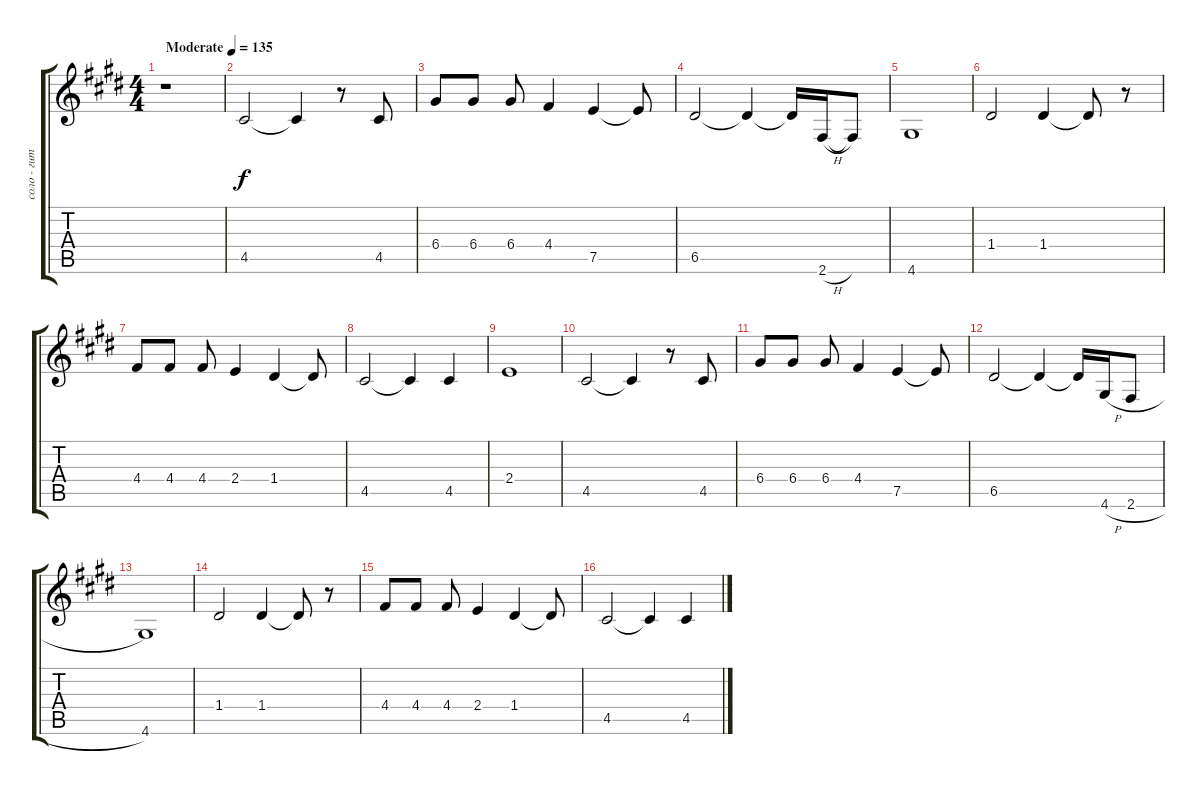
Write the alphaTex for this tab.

\track ("соло - гитара" "соло - гит") {instrument acousticguitarsteel}
\staff {score tabs}
\tuning (E4 B3 G3 D3 A2 E2) {hide}
\ts (4 4)
\tempo (135 "Moderate")
\clef g2
\ks c#minor
r.1{dy f instrument acousticguitarsteel} |
4.5.2 4.5{t}.4 r.8 4.5.8 |
6.4.8 6.4.8 6.4.8 4.4.4 7.5.4 7.5{t}.8 |
6.5.2 6.5{t}.4 6.5{t}.16 2.6{h}.16 2.6{t}.8 |
4.6.1 |
1.4.2 1.4.4 1.4{t}.8 r.8 |
4.4.8 4.4.8 4.4.8 2.4.4 1.4.4 1.4{t}.8 |
4.5.2 4.5{t}.4 4.5.4 |
2.4.1 |
4.5.2 4.5{t}.4 r.8 4.5.8 |
6.4.8 6.4.8 6.4.8 4.4.4 7.5.4 7.5{t}.8 |
6.5.2 6.5{t}.4 6.5{t}.16 4.6{h}.16 2.6{h}.8 |
4.6.1 |
1.4.2 1.4.4 1.4{t}.8 r.8 |
4.4.8 4.4.8 4.4.8 2.4.4 1.4.4 1.4{t}.8 |
4.5.2 4.5{t}.4 4.5.4
